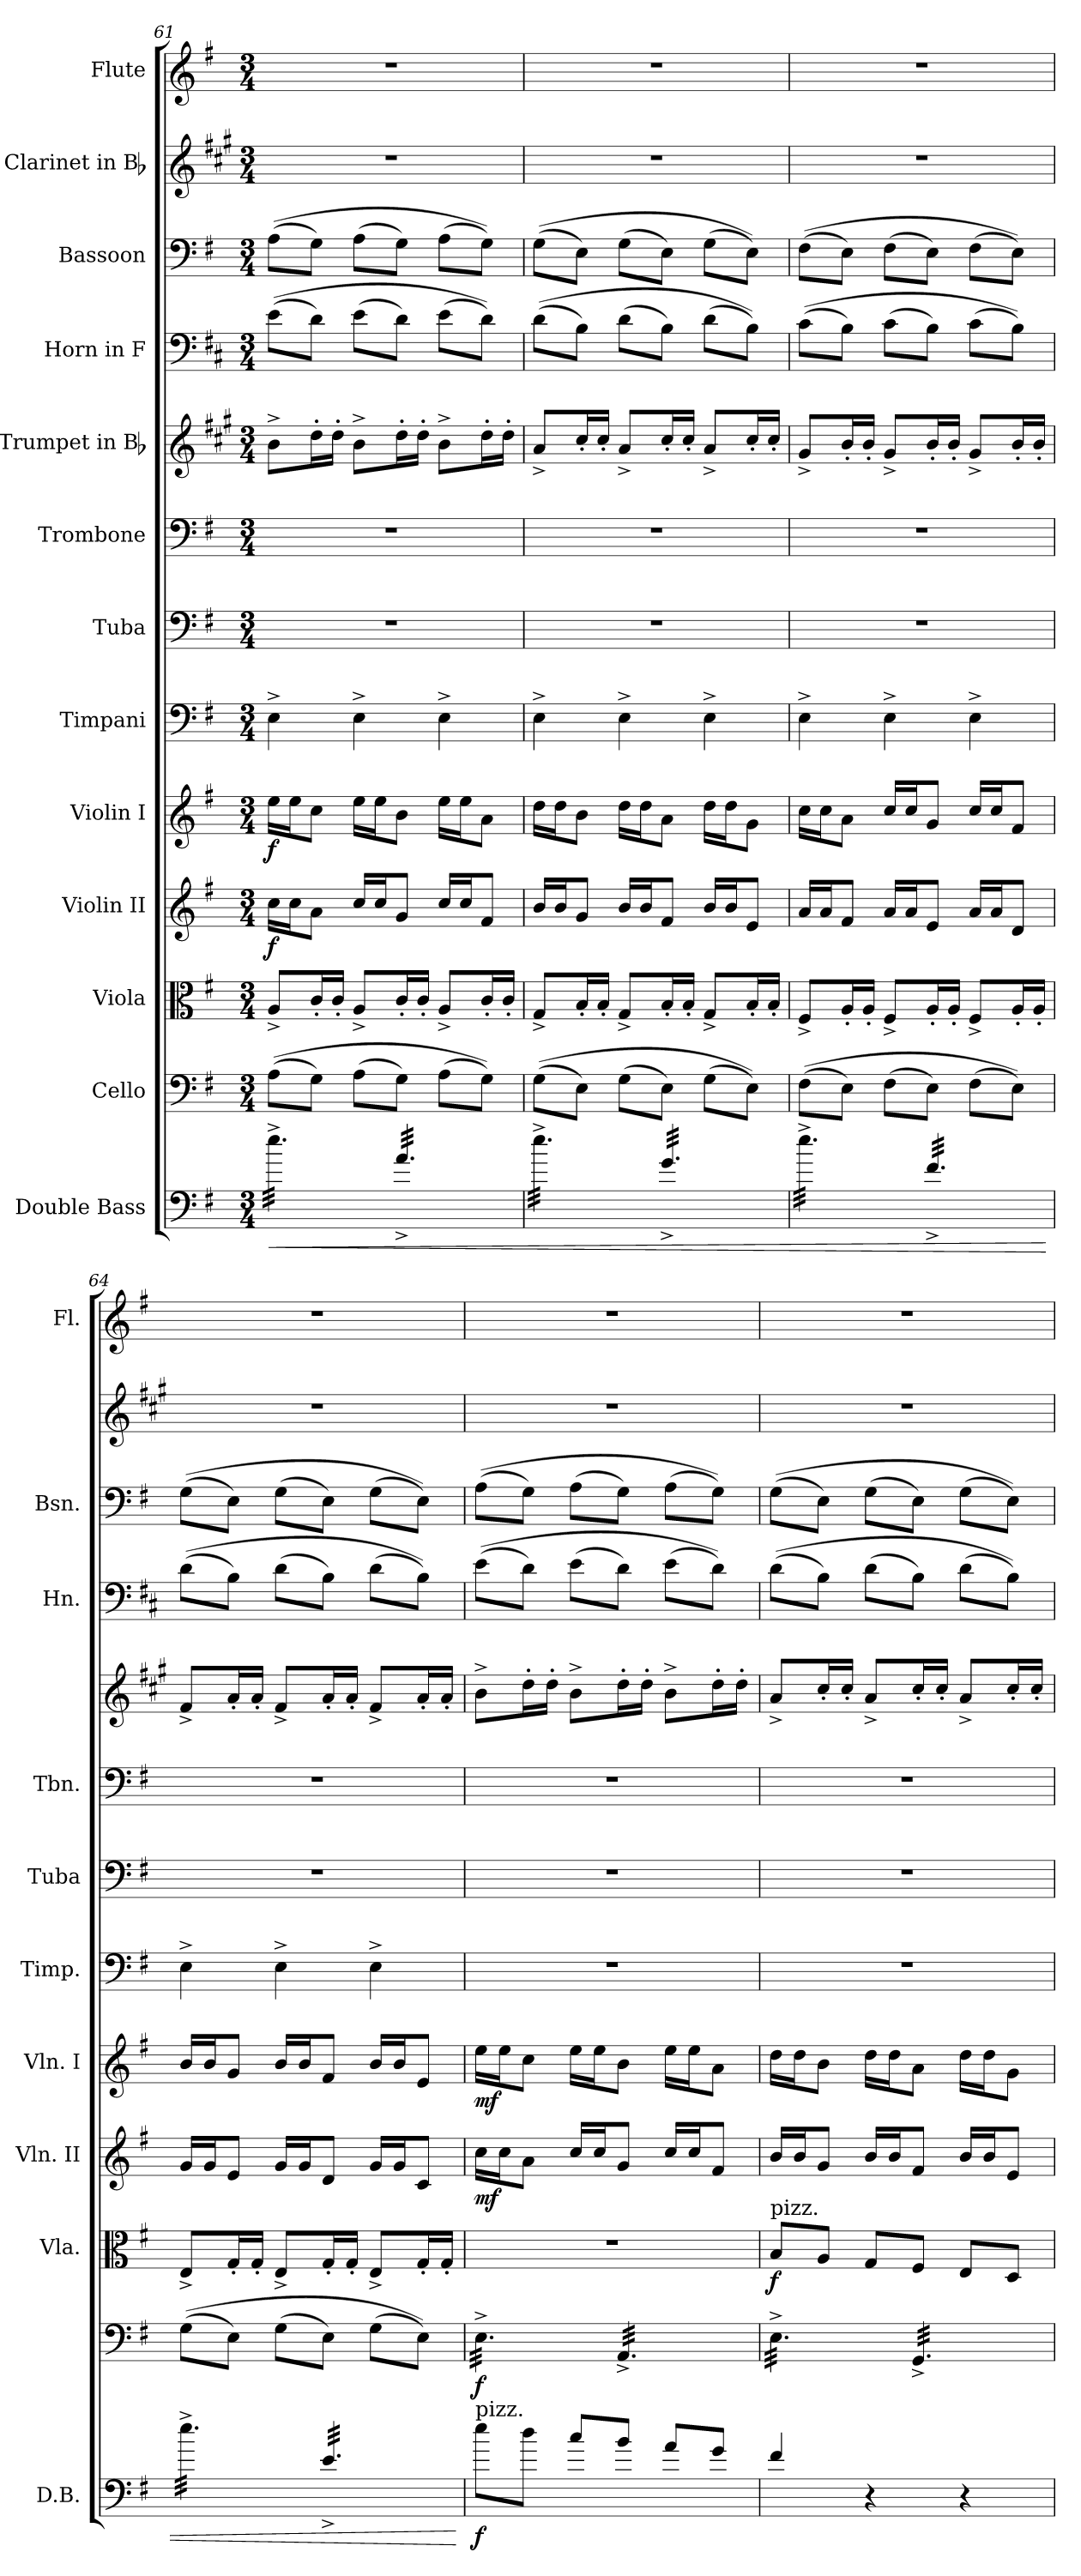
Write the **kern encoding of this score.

**kern	**dynam	**kern	**dynam	**kern	**dynam	**kern	**dynam	**kern	**dynam	**kern	**kern	**kern	**kern	**kern	**kern	**kern	**kern
*part13	*part13	*part12	*part12	*part11	*part11	*part10	*part10	*part9	*part9	*part8	*part7	*part6	*part5	*part4	*part3	*part2	*part1
*staff13	*staff13	*staff12	*staff12	*staff11	*staff11	*staff10	*staff10	*staff9	*staff9	*staff8	*staff7	*staff6	*staff5	*staff4	*staff3	*staff2	*staff1
*I"Double Bass	*	*I"Cello	*	*I"Viola	*	*I"Violin II	*	*I"Violin I	*	*I"Timpani	*I"Tuba	*I"Trombone	*I"Trumpet in Bb	*I"Horn in F	*I"Bassoon	*I"Clarinet in Bb	*I"Flute
*I'D.B.	*	*	*	*I'Vla.	*	*I'Vln. II	*	*I'Vln. I	*	*I'Timp.	*I'Tuba	*I'Tbn.	*	*I'Hn.	*I'Bsn.	*	*I'Fl.
*clefF4	*	*clefF4	*	*clefC3	*	*clefG2	*	*clefG2	*	*clefF4	*clefF4	*clefF4	*clefG2	*clefF4	*clefF4	*clefG2	*clefG2
*ITrd7c12	*	*	*	*	*	*	*	*	*	*	*	*	*ITrd1c2	*ITrd4c7	*	*ITrd1c2	*
*k[f#]	*	*k[f#]	*	*k[f#]	*	*k[f#]	*	*k[f#]	*	*k[f#]	*k[f#]	*k[f#]	*k[f#]	*k[f#]	*k[f#]	*k[f#]	*k[f#]
*G:	*	*G:	*	*G:	*	*G:	*	*G:	*	*G:	*G:	*G:	*G:	*G:	*G:	*G:	*G:
*M3/4	*	*M3/4	*	*M3/4	*	*M3/4	*	*M3/4	*	*M3/4	*M3/4	*M3/4	*M3/4	*M3/4	*M3/4	*M3/4	*M3/4
=61	=61	=61	=61	=61	=61	=61	=61	=61	=61	=61	=61	=61	=61	=61	=61	=61	=61
!	!LO:HP:b	!	!	!	!	!	!LO:DY:b	!	!LO:DY:b	!	!	!	!	!	!	!	!
*tremolo	*	*	*	*	*	*	*	*	*	*	*	*	*	*	*	*	*
32e^\LLL	<	((8A\L	.	8A^/L	.	16cc\LL	f	16ee\LL	f	4E^\	2.r	2.r	8a^\L	((8A\L	((8A\L	2.r	2.r
32e^\	.	.	.	.	.	.	.	.	.	.	.	.	.	.	.	.	.
32e^\	.	.	.	.	.	16cc\J	.	16ee\J	.	.	.	.	.	.	.	.	.
32e^\	.	.	.	.	.	.	.	.	.	.	.	.	.	.	.	.	.
32e^\	.	8G\J)	.	16c'/L	.	8a\J	.	8cc\J	.	.	.	.	16cc'\L	8G\J)	8G\J)	.	.
32e^\	.	.	.	.	.	.	.	.	.	.	.	.	.	.	.	.	.
32e^\	.	.	.	16c'/JJ	.	.	.	.	.	.	.	.	16cc'\JJ	.	.	.	.
32e^\	.	.	.	.	.	.	.	.	.	.	.	.	.	.	.	.	.
32e^\	.	(8A\L	.	8A^/L	.	16cc/LL	.	16ee\LL	.	4E^\	.	.	8a^\L	(8A\L	(8A\L	.	.
32e^\	.	.	.	.	.	.	.	.	.	.	.	.	.	.	.	.	.
32e^\	.	.	.	.	.	16cc/J	.	16ee\J	.	.	.	.	.	.	.	.	.
32e^\JJJ	.	.	.	.	.	.	.	.	.	.	.	.	.	.	.	.	.
32A^/LLL	.	8G\J)	.	16c'/L	.	8g/J	.	8b\J	.	.	.	.	16cc'\L	8G\J)	8G\J)	.	.
32A^/	.	.	.	.	.	.	.	.	.	.	.	.	.	.	.	.	.
32A^/	.	.	.	16c'/JJ	.	.	.	.	.	.	.	.	16cc'\JJ	.	.	.	.
32A^/	.	.	.	.	.	.	.	.	.	.	.	.	.	.	.	.	.
32A^/	.	(8A\L	.	8A^/L	.	16cc/LL	.	16ee\LL	.	4E^\	.	.	8a^\L	(8A\L	(8A\L	.	.
32A^/	.	.	.	.	.	.	.	.	.	.	.	.	.	.	.	.	.
32A^/	.	.	.	.	.	16cc/J	.	16ee\J	.	.	.	.	.	.	.	.	.
32A^/	.	.	.	.	.	.	.	.	.	.	.	.	.	.	.	.	.
32A^/	.	8G\J))	.	16c'/L	.	8f#/J	.	8a\J	.	.	.	.	16cc'\L	8G\J))	8G\J))	.	.
32A^/	.	.	.	.	.	.	.	.	.	.	.	.	.	.	.	.	.
32A^/	.	.	.	16c'/JJ	.	.	.	.	.	.	.	.	16cc'\JJ	.	.	.	.
32A^/JJJ	.	.	.	.	.	.	.	.	.	.	.	.	.	.	.	.	.
!!LO:PB:g=z
=62	=62	=62	=62	=62	=62	=62	=62	=62	=62	=62	=62	=62	=62	=62	=62	=62	=62
32e^\LLL	.	((8G\L	.	8G^/L	.	16b/LL	.	16dd\LL	.	4E^\	2.r	2.r	8g^/L	((8G\L	((8G\L	2.r	2.r
32e^\	.	.	.	.	.	.	.	.	.	.	.	.	.	.	.	.	.
32e^\	.	.	.	.	.	16b/J	.	16dd\J	.	.	.	.	.	.	.	.	.
32e^\	.	.	.	.	.	.	.	.	.	.	.	.	.	.	.	.	.
32e^\	.	8E\J)	.	16B'/L	.	8g/J	.	8b\J	.	.	.	.	16b'/L	8E\J)	8E\J)	.	.
32e^\	.	.	.	.	.	.	.	.	.	.	.	.	.	.	.	.	.
32e^\	.	.	.	16B'/JJ	.	.	.	.	.	.	.	.	16b'/JJ	.	.	.	.
32e^\	.	.	.	.	.	.	.	.	.	.	.	.	.	.	.	.	.
32e^\	.	(8G\L	.	8G^/L	.	16b/LL	.	16dd\LL	.	4E^\	.	.	8g^/L	(8G\L	(8G\L	.	.
32e^\	.	.	.	.	.	.	.	.	.	.	.	.	.	.	.	.	.
32e^\	.	.	.	.	.	16b/J	.	16dd\J	.	.	.	.	.	.	.	.	.
32e^\JJJ	.	.	.	.	.	.	.	.	.	.	.	.	.	.	.	.	.
32G^/LLL	.	8E\J)	.	16B'/L	.	8f#/J	.	8a\J	.	.	.	.	16b'/L	8E\J)	8E\J)	.	.
32G^/	.	.	.	.	.	.	.	.	.	.	.	.	.	.	.	.	.
32G^/	.	.	.	16B'/JJ	.	.	.	.	.	.	.	.	16b'/JJ	.	.	.	.
32G^/	.	.	.	.	.	.	.	.	.	.	.	.	.	.	.	.	.
32G^/	.	(8G\L	.	8G^/L	.	16b/LL	.	16dd\LL	.	4E^\	.	.	8g^/L	(8G\L	(8G\L	.	.
32G^/	.	.	.	.	.	.	.	.	.	.	.	.	.	.	.	.	.
32G^/	.	.	.	.	.	16b/J	.	16dd\J	.	.	.	.	.	.	.	.	.
32G^/	.	.	.	.	.	.	.	.	.	.	.	.	.	.	.	.	.
32G^/	.	8E\J))	.	16B'/L	.	8e/J	.	8g\J	.	.	.	.	16b'/L	8E\J))	8E\J))	.	.
32G^/	.	.	.	.	.	.	.	.	.	.	.	.	.	.	.	.	.
32G^/	.	.	.	16B'/JJ	.	.	.	.	.	.	.	.	16b'/JJ	.	.	.	.
32G^/JJJ	.	.	.	.	.	.	.	.	.	.	.	.	.	.	.	.	.
=63	=63	=63	=63	=63	=63	=63	=63	=63	=63	=63	=63	=63	=63	=63	=63	=63	=63
32e^\LLL	.	((8F#\L	.	8F#^/L	.	16a/LL	.	16cc\LL	.	4E^\	2.r	2.r	8f#^/L	((8F#\L	((8F#\L	2.r	2.r
32e^\	.	.	.	.	.	.	.	.	.	.	.	.	.	.	.	.	.
32e^\	.	.	.	.	.	16a/J	.	16cc\J	.	.	.	.	.	.	.	.	.
32e^\	.	.	.	.	.	.	.	.	.	.	.	.	.	.	.	.	.
32e^\	.	8E\J)	.	16A'/L	.	8f#/J	.	8a\J	.	.	.	.	16a'/L	8E\J)	8E\J)	.	.
32e^\	.	.	.	.	.	.	.	.	.	.	.	.	.	.	.	.	.
32e^\	.	.	.	16A'/JJ	.	.	.	.	.	.	.	.	16a'/JJ	.	.	.	.
32e^\	.	.	.	.	.	.	.	.	.	.	.	.	.	.	.	.	.
32e^\	.	(8F#\L	.	8F#^/L	.	16a/LL	.	16cc/LL	.	4E^\	.	.	8f#^/L	(8F#\L	(8F#\L	.	.
32e^\	.	.	.	.	.	.	.	.	.	.	.	.	.	.	.	.	.
32e^\	.	.	.	.	.	16a/J	.	16cc/J	.	.	.	.	.	.	.	.	.
32e^\JJJ	.	.	.	.	.	.	.	.	.	.	.	.	.	.	.	.	.
32F#^/LLL	.	8E\J)	.	16A'/L	.	8e/J	.	8g/J	.	.	.	.	16a'/L	8E\J)	8E\J)	.	.
32F#^/	.	.	.	.	.	.	.	.	.	.	.	.	.	.	.	.	.
32F#^/	.	.	.	16A'/JJ	.	.	.	.	.	.	.	.	16a'/JJ	.	.	.	.
32F#^/	.	.	.	.	.	.	.	.	.	.	.	.	.	.	.	.	.
32F#^/	.	(8F#\L	.	8F#^/L	.	16a/LL	.	16cc/LL	.	4E^\	.	.	8f#^/L	(8F#\L	(8F#\L	.	.
32F#^/	.	.	.	.	.	.	.	.	.	.	.	.	.	.	.	.	.
32F#^/	.	.	.	.	.	16a/J	.	16cc/J	.	.	.	.	.	.	.	.	.
32F#^/	.	.	.	.	.	.	.	.	.	.	.	.	.	.	.	.	.
32F#^/	.	8E\J))	.	16A'/L	.	8d/J	.	8f#/J	.	.	.	.	16a'/L	8E\J))	8E\J))	.	.
32F#^/	.	.	.	.	.	.	.	.	.	.	.	.	.	.	.	.	.
32F#^/	.	.	.	16A'/JJ	.	.	.	.	.	.	.	.	16a'/JJ	.	.	.	.
32F#^/JJJ	.	.	.	.	.	.	.	.	.	.	.	.	.	.	.	.	.
=64	=64	=64	=64	=64	=64	=64	=64	=64	=64	=64	=64	=64	=64	=64	=64	=64	=64
32e^\LLL	.	((8G\L	.	8E^/L	.	16g/LL	.	16b/LL	.	4E^\	2.r	2.r	8e^/L	((8G\L	((8G\L	2.r	2.r
32e^\	.	.	.	.	.	.	.	.	.	.	.	.	.	.	.	.	.
32e^\	.	.	.	.	.	16g/J	.	16b/J	.	.	.	.	.	.	.	.	.
32e^\	.	.	.	.	.	.	.	.	.	.	.	.	.	.	.	.	.
32e^\	.	8E\J)	.	16G'/L	.	8e/J	.	8g/J	.	.	.	.	16g'/L	8E\J)	8E\J)	.	.
32e^\	.	.	.	.	.	.	.	.	.	.	.	.	.	.	.	.	.
32e^\	.	.	.	16G'/JJ	.	.	.	.	.	.	.	.	16g'/JJ	.	.	.	.
32e^\	.	.	.	.	.	.	.	.	.	.	.	.	.	.	.	.	.
32e^\	.	(8G\L	.	8E^/L	.	16g/LL	.	16b/LL	.	4E^\	.	.	8e^/L	(8G\L	(8G\L	.	.
32e^\	.	.	.	.	.	.	.	.	.	.	.	.	.	.	.	.	.
32e^\	.	.	.	.	.	16g/J	.	16b/J	.	.	.	.	.	.	.	.	.
32e^\JJJ	.	.	.	.	.	.	.	.	.	.	.	.	.	.	.	.	.
32E^/LLL	.	8E\J)	.	16G'/L	.	8d/J	.	8f#/J	.	.	.	.	16g'/L	8E\J)	8E\J)	.	.
32E^/	.	.	.	.	.	.	.	.	.	.	.	.	.	.	.	.	.
32E^/	.	.	.	16G'/JJ	.	.	.	.	.	.	.	.	16g'/JJ	.	.	.	.
32E^/	.	.	.	.	.	.	.	.	.	.	.	.	.	.	.	.	.
32E^/	.	(8G\L	.	8E^/L	.	16g/LL	.	16b/LL	.	4E^\	.	.	8e^/L	(8G\L	(8G\L	.	.
32E^/	.	.	.	.	.	.	.	.	.	.	.	.	.	.	.	.	.
32E^/	.	.	.	.	.	16g/J	.	16b/J	.	.	.	.	.	.	.	.	.
32E^/	.	.	.	.	.	.	.	.	.	.	.	.	.	.	.	.	.
32E^/	.	8E\J))	.	16G'/L	.	8c/J	.	8e/J	.	.	.	.	16g'/L	8E\J))	8E\J))	.	.
32E^/	.	.	.	.	.	.	.	.	.	.	.	.	.	.	.	.	.
32E^/	.	.	.	16G'/JJ	.	.	.	.	.	.	.	.	16g'/JJ	.	.	.	.
32E^/JJJ	.	.	.	.	.	.	.	.	.	.	.	.	.	.	.	.	.
*Xtremolo	*	*	*	*	*	*	*	*	*	*	*	*	*	*	*	*	*
.	[	.	.	.	.	.	.	.	.	.	.	.	.	.	.	.	.
!!LO:PB:g=z
=65	=65	=65	=65	=65	=65	=65	=65	=65	=65	=65	=65	=65	=65	=65	=65	=65	=65
!LO:TX:a:t=pizz.	!	!	!	!	!	!	!	!	!	!	!	!	!	!	!	!	!
!	!LO:DY:b	!	!LO:DY:b	!	!	!	!LO:DY:b	!	!LO:DY:b	!	!	!	!	!	!	!	!
*	*	*tremolo	*	*	*	*	*	*	*	*	*	*	*	*	*	*	*
8e\L	f	32E^\LLL	f	2.r	.	16cc\LL	mf	16ee\LL	mf	2.r	2.r	2.r	8a^\L	((8A\L	((8A\L	2.r	2.r
.	.	32E^\	.	.	.	.	.	.	.	.	.	.	.	.	.	.	.
.	.	32E^\	.	.	.	16cc\J	.	16ee\J	.	.	.	.	.	.	.	.	.
.	.	32E^\	.	.	.	.	.	.	.	.	.	.	.	.	.	.	.
8d\J	.	32E^\	.	.	.	8a\J	.	8cc\J	.	.	.	.	16cc'\L	8G\J)	8G\J)	.	.
.	.	32E^\	.	.	.	.	.	.	.	.	.	.	.	.	.	.	.
.	.	32E^\	.	.	.	.	.	.	.	.	.	.	16cc'\JJ	.	.	.	.
.	.	32E^\	.	.	.	.	.	.	.	.	.	.	.	.	.	.	.
8c/L	.	32E^\	.	.	.	16cc/LL	.	16ee\LL	.	.	.	.	8a^\L	(8A\L	(8A\L	.	.
.	.	32E^\	.	.	.	.	.	.	.	.	.	.	.	.	.	.	.
.	.	32E^\	.	.	.	16cc/J	.	16ee\J	.	.	.	.	.	.	.	.	.
.	.	32E^\JJJ	.	.	.	.	.	.	.	.	.	.	.	.	.	.	.
8B/J	.	32AA^/LLL	.	.	.	8g/J	.	8b\J	.	.	.	.	16cc'\L	8G\J)	8G\J)	.	.
.	.	32AA^/	.	.	.	.	.	.	.	.	.	.	.	.	.	.	.
.	.	32AA^/	.	.	.	.	.	.	.	.	.	.	16cc'\JJ	.	.	.	.
.	.	32AA^/	.	.	.	.	.	.	.	.	.	.	.	.	.	.	.
8A/L	.	32AA^/	.	.	.	16cc/LL	.	16ee\LL	.	.	.	.	8a^\L	(8A\L	(8A\L	.	.
.	.	32AA^/	.	.	.	.	.	.	.	.	.	.	.	.	.	.	.
.	.	32AA^/	.	.	.	16cc/J	.	16ee\J	.	.	.	.	.	.	.	.	.
.	.	32AA^/	.	.	.	.	.	.	.	.	.	.	.	.	.	.	.
8G/J	.	32AA^/	.	.	.	8f#/J	.	8a\J	.	.	.	.	16cc'\L	8G\J))	8G\J))	.	.
.	.	32AA^/	.	.	.	.	.	.	.	.	.	.	.	.	.	.	.
.	.	32AA^/	.	.	.	.	.	.	.	.	.	.	16cc'\JJ	.	.	.	.
.	.	32AA^/JJJ	.	.	.	.	.	.	.	.	.	.	.	.	.	.	.
=66	=66	=66	=66	=66	=66	=66	=66	=66	=66	=66	=66	=66	=66	=66	=66	=66	=66
!	!	!	!	!LO:TX:a:t=pizz.	!	!	!	!	!	!	!	!	!	!	!	!	!
!	!	!	!	!	!LO:DY:b	!	!	!	!	!	!	!	!	!	!	!	!
4F#/	.	32E^\LLL	.	8B/L	f	16b/LL	.	16dd\LL	.	2.r	2.r	2.r	8g^/L	((8G\L	((8G\L	2.r	2.r
.	.	32E^\	.	.	.	.	.	.	.	.	.	.	.	.	.	.	.
.	.	32E^\	.	.	.	16b/J	.	16dd\J	.	.	.	.	.	.	.	.	.
.	.	32E^\	.	.	.	.	.	.	.	.	.	.	.	.	.	.	.
.	.	32E^\	.	8A/J	.	8g/J	.	8b\J	.	.	.	.	16b'/L	8E\J)	8E\J)	.	.
.	.	32E^\	.	.	.	.	.	.	.	.	.	.	.	.	.	.	.
.	.	32E^\	.	.	.	.	.	.	.	.	.	.	16b'/JJ	.	.	.	.
.	.	32E^\	.	.	.	.	.	.	.	.	.	.	.	.	.	.	.
4r	.	32E^\	.	8G/L	.	16b/LL	.	16dd\LL	.	.	.	.	8g^/L	(8G\L	(8G\L	.	.
.	.	32E^\	.	.	.	.	.	.	.	.	.	.	.	.	.	.	.
.	.	32E^\	.	.	.	16b/J	.	16dd\J	.	.	.	.	.	.	.	.	.
.	.	32E^\JJJ	.	.	.	.	.	.	.	.	.	.	.	.	.	.	.
.	.	32GG^/LLL	.	8F#/J	.	8f#/J	.	8a\J	.	.	.	.	16b'/L	8E\J)	8E\J)	.	.
.	.	32GG^/	.	.	.	.	.	.	.	.	.	.	.	.	.	.	.
.	.	32GG^/	.	.	.	.	.	.	.	.	.	.	16b'/JJ	.	.	.	.
.	.	32GG^/	.	.	.	.	.	.	.	.	.	.	.	.	.	.	.
4r	.	32GG^/	.	8E/L	.	16b/LL	.	16dd\LL	.	.	.	.	8g^/L	(8G\L	(8G\L	.	.
.	.	32GG^/	.	.	.	.	.	.	.	.	.	.	.	.	.	.	.
.	.	32GG^/	.	.	.	16b/J	.	16dd\J	.	.	.	.	.	.	.	.	.
.	.	32GG^/	.	.	.	.	.	.	.	.	.	.	.	.	.	.	.
.	.	32GG^/	.	8D/J	.	8e/J	.	8g\J	.	.	.	.	16b'/L	8E\J))	8E\J))	.	.
.	.	32GG^/	.	.	.	.	.	.	.	.	.	.	.	.	.	.	.
.	.	32GG^/	.	.	.	.	.	.	.	.	.	.	16b'/JJ	.	.	.	.
.	.	32GG^/JJJ	.	.	.	.	.	.	.	.	.	.	.	.	.	.	.
*	*	*Xtremolo	*	*	*	*	*	*	*	*	*	*	*	*	*	*	*
=	=	=	=	=	=	=	=	=	=	=	=	=	=	=	=	=	=
*-	*-	*-	*-	*-	*-	*-	*-	*-	*-	*-	*-	*-	*-	*-	*-	*-	*-
